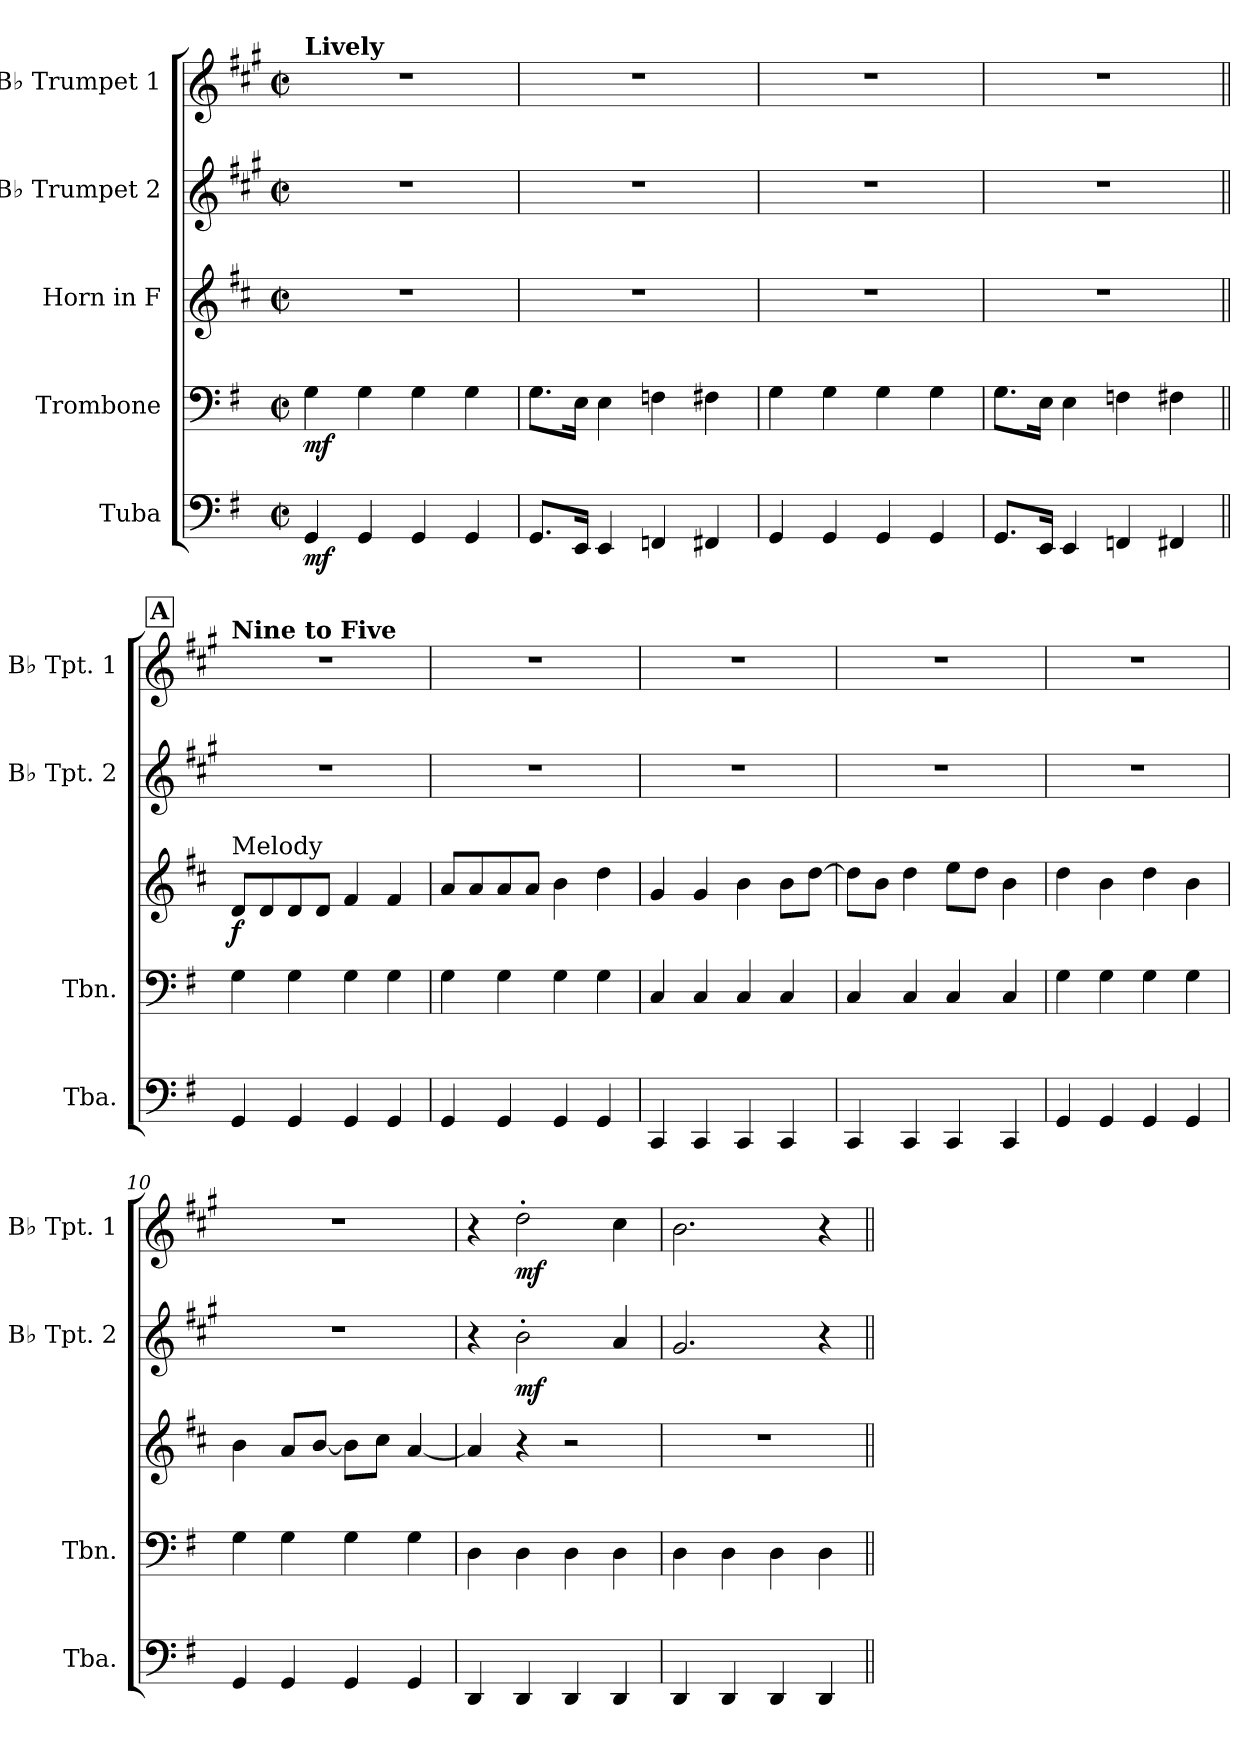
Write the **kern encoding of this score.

**kern	**dynam	**kern	**dynam	**kern	**dynam	**kern	**dynam	**kern	**dynam
*part5	*part5	*part4	*part4	*part3	*part3	*part2	*part2	*part1	*part1
*staff5	*staff5	*staff4	*staff4	*staff3	*staff3	*staff2	*staff2	*staff1	*staff1
*I"Tuba	*	*I"Trombone	*	*I"Horn in F	*	*I"B♭ Trumpet 2	*	*I"B♭ Trumpet 1	*
*I'Tba.	*	*I'Tbn.	*	*	*	*I'B♭ Tpt. 2	*	*I'B♭ Tpt. 1	*
*clefF4	*	*clefF4	*	*clefG2	*	*clefG2	*	*clefG2	*
*	*	*	*	*ITrd4c7	*	*ITrd1c2	*	*ITrd1c2	*
*k[f#]	*	*k[f#]	*	*k[f#]	*	*k[f#]	*	*k[f#]	*
*M2/2	*	*M2/2	*	*M2/2	*	*M2/2	*	*M2/2	*
*met(c|)	*	*met(c|)	*	*met(c|)	*	*met(c|)	*	*met(c|)	*
*MM208	*	*MM208	*	*MM208	*	*MM208	*	*MM208	*
=1	=1	=1	=1	=1	=1	=1	=1	=1	=1
!	!	!	!	!	!	!	!	!LO:TX:a:B:t=Lively	!
!	!LO:DY:b	!	!LO:DY:b	!	!	!	!	!	!
4GG/	mf	4G\	mf	1r	.	1r	.	1r	.
4GG/	.	4G\	.	.	.	.	.	.	.
4GG/	.	4G\	.	.	.	.	.	.	.
4GG/	.	4G\	.	.	.	.	.	.	.
=2	=2	=2	=2	=2	=2	=2	=2	=2	=2
8.GG/L	.	8.G\L	.	1r	.	1r	.	1r	.
16EE/Jk	.	16E\Jk	.	.	.	.	.	.	.
4EE/	.	4E\	.	.	.	.	.	.	.
4FFn/	.	4Fn\	.	.	.	.	.	.	.
4FF#X/	.	4F#X\	.	.	.	.	.	.	.
=3	=3	=3	=3	=3	=3	=3	=3	=3	=3
4GG/	.	4G\	.	1r	.	1r	.	1r	.
4GG/	.	4G\	.	.	.	.	.	.	.
4GG/	.	4G\	.	.	.	.	.	.	.
4GG/	.	4G\	.	.	.	.	.	.	.
=4	=4	=4	=4	=4	=4	=4	=4	=4	=4
8.GG/L	.	8.G\L	.	1r	.	1r	.	1r	.
16EE/Jk	.	16E\Jk	.	.	.	.	.	.	.
4EE/	.	4E\	.	.	.	.	.	.	.
4FFn/	.	4Fn\	.	.	.	.	.	.	.
4FF#X/	.	4F#X\	.	.	.	.	.	.	.
!!LO:REH:place=s1:a:B:fs=14:t=A
=5||	=5||	=5||	=5||	=5||	=5||	=5||	=5||	=5||	=5||
!	!	!	!	!	!	!	!	!LO:TX:a:B:t=Nine to Five	!
!	!	!	!	!LO:TX:a:t=Melody	!	!	!	!	!
!	!	!	!	!	!LO:DY:b	!	!	!	!
4GG/	.	4G\	.	8G/L	f	1r	.	1r	.
.	.	.	.	8G/	.	.	.	.	.
4GG/	.	4G\	.	8G/	.	.	.	.	.
.	.	.	.	8G/J	.	.	.	.	.
4GG/	.	4G\	.	4B/	.	.	.	.	.
4GG/	.	4G\	.	4B/	.	.	.	.	.
=6	=6	=6	=6	=6	=6	=6	=6	=6	=6
4GG/	.	4G\	.	8d/L	.	1r	.	1r	.
.	.	.	.	8d/	.	.	.	.	.
4GG/	.	4G\	.	8d/	.	.	.	.	.
.	.	.	.	8d/J	.	.	.	.	.
4GG/	.	4G\	.	4e\	.	.	.	.	.
4GG/	.	4G\	.	4g\	.	.	.	.	.
!!LO:LB:g=z
=7	=7	=7	=7	=7	=7	=7	=7	=7	=7
4CC/	.	4C/	.	4c/	.	1r	.	1r	.
4CC/	.	4C/	.	4c/	.	.	.	.	.
4CC/	.	4C/	.	4e\	.	.	.	.	.
4CC/	.	4C/	.	8e\L	.	.	.	.	.
.	.	.	.	[8g\J	.	.	.	.	.
=8	=8	=8	=8	=8	=8	=8	=8	=8	=8
4CC/	.	4C/	.	8g\L]	.	1r	.	1r	.
.	.	.	.	8e\J	.	.	.	.	.
4CC/	.	4C/	.	4g\	.	.	.	.	.
4CC/	.	4C/	.	8a\L	.	.	.	.	.
.	.	.	.	8g\J	.	.	.	.	.
4CC/	.	4C/	.	4e\	.	.	.	.	.
=9	=9	=9	=9	=9	=9	=9	=9	=9	=9
4GG/	.	4G\	.	4g\	.	1r	.	1r	.
4GG/	.	4G\	.	4e\	.	.	.	.	.
4GG/	.	4G\	.	4g\	.	.	.	.	.
4GG/	.	4G\	.	4e\	.	.	.	.	.
=10	=10	=10	=10	=10	=10	=10	=10	=10	=10
4GG/	.	4G\	.	4e\	.	1r	.	1r	.
4GG/	.	4G\	.	8d/L	.	.	.	.	.
.	.	.	.	[8e/J	.	.	.	.	.
4GG/	.	4G\	.	8e\L]	.	.	.	.	.
.	.	.	.	8f#\J	.	.	.	.	.
4GG/	.	4G\	.	[4d/	.	.	.	.	.
=11	=11	=11	=11	=11	=11	=11	=11	=11	=11
4DD/	.	4D\	.	4d/]	.	4r	.	4r	.
!	!	!	!	!	!	!	!LO:DY:b	!	!LO:DY:b
4DD/	.	4D\	.	4r	.	2a'\	mf	2cc'\	mf
4DD/	.	4D\	.	2r	.	.	.	.	.
4DD/	.	4D\	.	.	.	4g/	.	4b\	.
=12	=12	=12	=12	=12	=12	=12	=12	=12	=12
4DD/	.	4D\	.	1r	.	2.f#/	.	2.a\	.
4DD/	.	4D\	.	.	.	.	.	.	.
4DD/	.	4D\	.	.	.	.	.	.	.
4DD/	.	4D\	.	.	.	4r	.	4r	.
=||	=||	=||	=||	=||	=||	=||	=||	=||	=||
*-	*-	*-	*-	*-	*-	*-	*-	*-	*-
